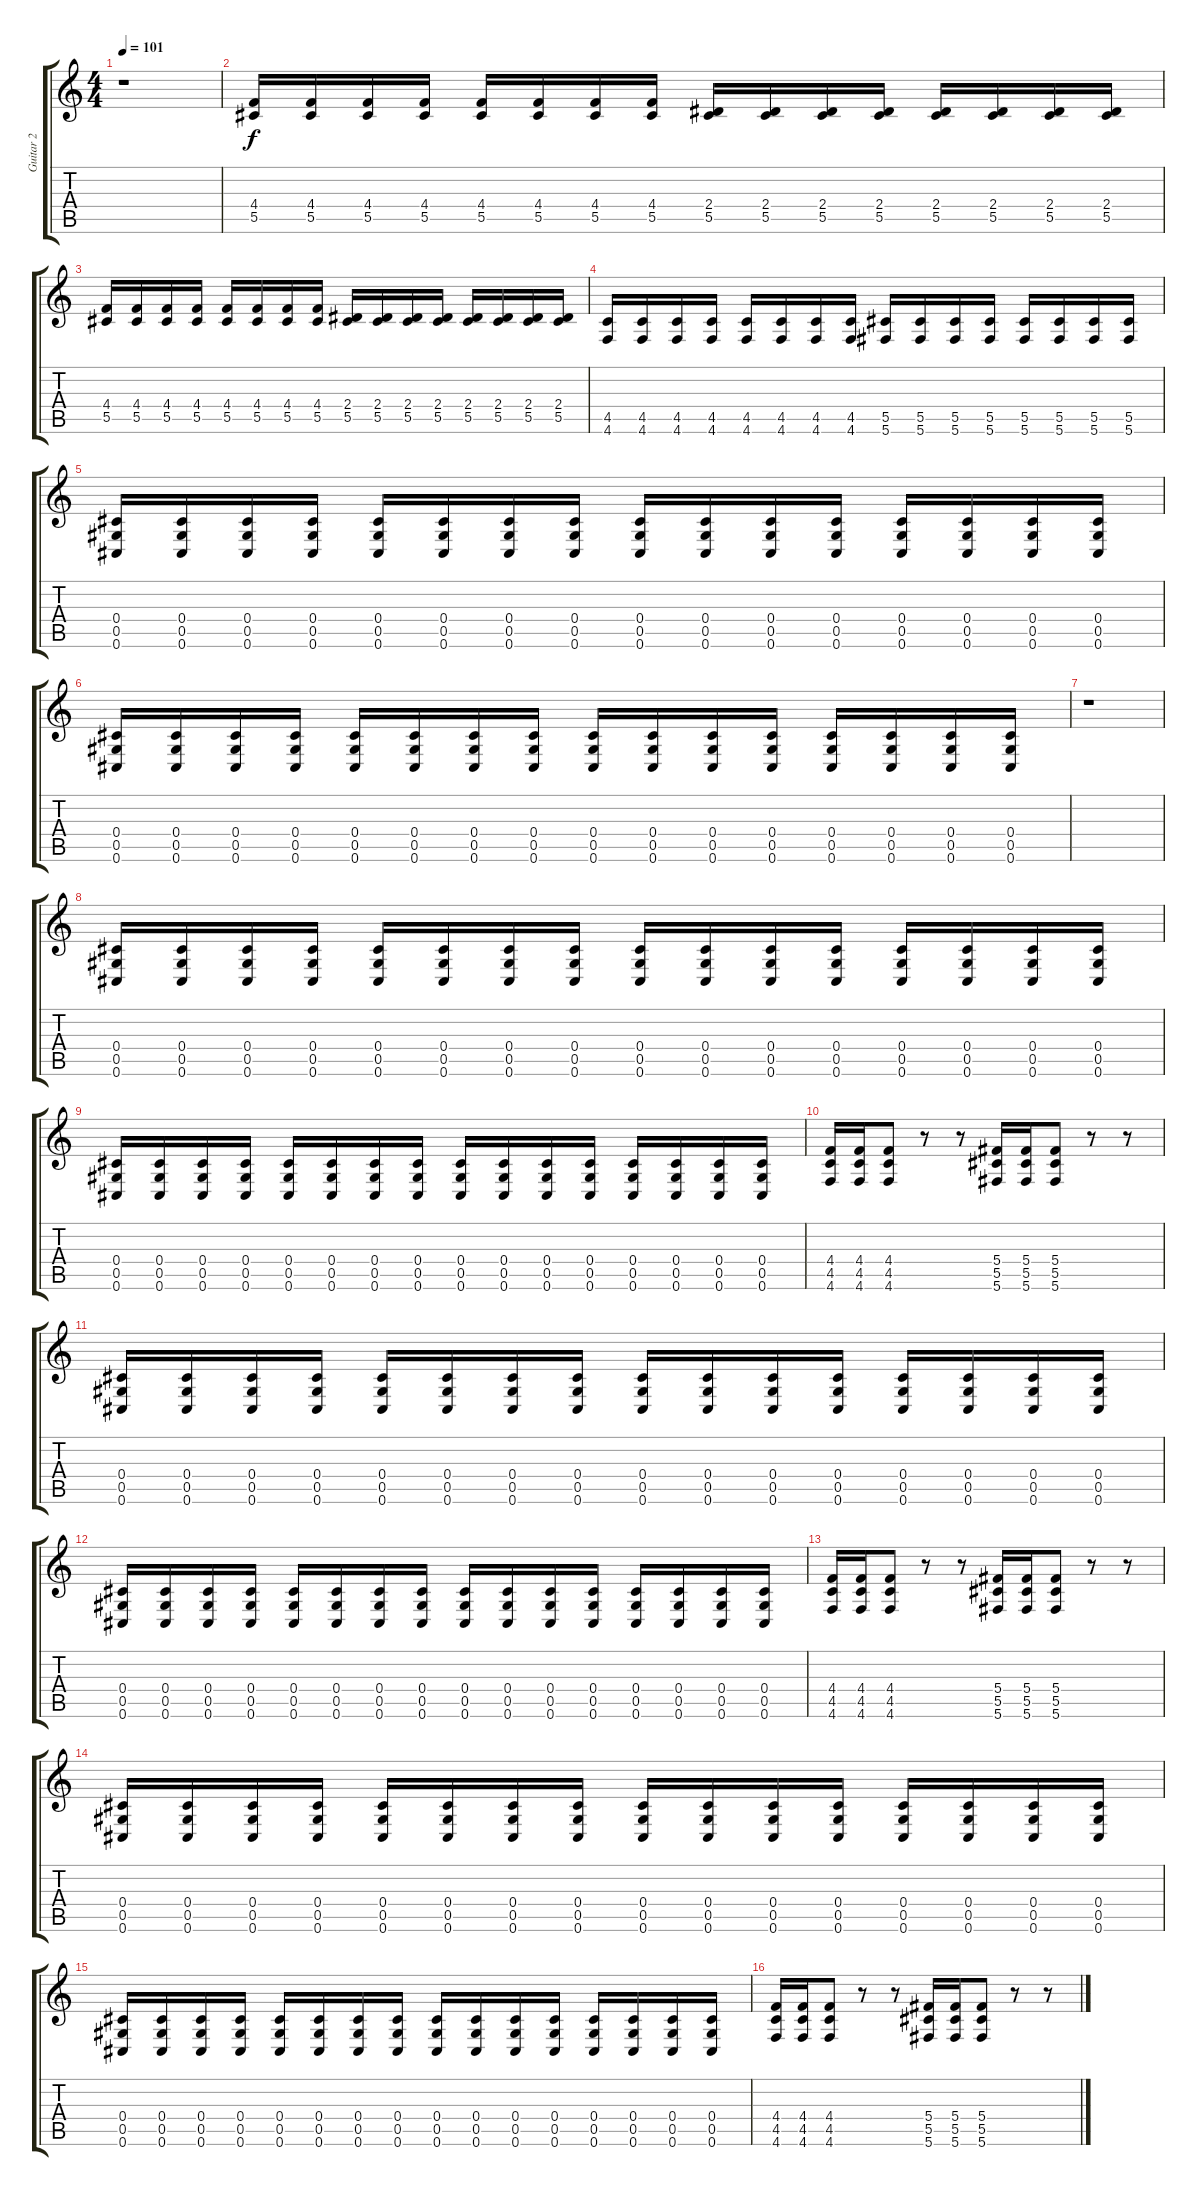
\track ("Guitar 2" "Guitar 2") {instrument distortionguitar}
\staff {score tabs}
\tuning (Eb4 Bb3 Gb3 Db3 Ab2 Db2) {hide}
\ts (4 4)
\tempo 101
\clef g2
\ks c
r.1{dy f} |
(4.4 5.5).16 (4.4 5.5).16 (4.4 5.5).16 (4.4 5.5).16 (4.4 5.5).16 (4.4 5.5).16 (4.4 5.5).16 (4.4 5.5).16 (2.4 5.5).16 (2.4 5.5).16 (2.4 5.5).16 (2.4 5.5).16 (2.4 5.5).16 (2.4 5.5).16 (2.4 5.5).16 (2.4 5.5).16 |
(4.4 5.5).16 (4.4 5.5).16 (4.4 5.5).16 (4.4 5.5).16 (4.4 5.5).16 (4.4 5.5).16 (4.4 5.5).16 (4.4 5.5).16 (2.4 5.5).16 (2.4 5.5).16 (2.4 5.5).16 (2.4 5.5).16 (2.4 5.5).16 (2.4 5.5).16 (2.4 5.5).16 (2.4 5.5).16 |
(4.5 4.6).16{volume 15 balance 14 instrument electricguitarjazz} (4.5 4.6).16 (4.5 4.6).16 (4.5 4.6).16 (4.5 4.6).16 (4.5 4.6).16 (4.5 4.6).16 (4.5 4.6).16 (5.5 5.6).16 (5.5 5.6).16 (5.5 5.6).16 (5.5 5.6).16 (5.5 5.6).16 (5.5 5.6).16 (5.5 5.6).16 (5.5 5.6).16 |
(0.4 0.5 0.6).16{balance 8 instrument distortionguitar} (0.4 0.5 0.6).16 (0.4 0.5 0.6).16 (0.4 0.5 0.6).16 (0.4 0.5 0.6).16 (0.4 0.5 0.6).16 (0.4 0.5 0.6).16 (0.4 0.5 0.6).16 (0.4 0.5 0.6).16 (0.4 0.5 0.6).16 (0.4 0.5 0.6).16 (0.4 0.5 0.6).16 (0.4 0.5 0.6).16 (0.4 0.5 0.6).16 (0.4 0.5 0.6).16 (0.4 0.5 0.6).16 |
(0.4 0.5 0.6).16 (0.4 0.5 0.6).16 (0.4 0.5 0.6).16 (0.4 0.5 0.6).16 (0.4 0.5 0.6).16 (0.4 0.5 0.6).16 (0.4 0.5 0.6).16 (0.4 0.5 0.6).16 (0.4 0.5 0.6).16 (0.4 0.5 0.6).16 (0.4 0.5 0.6).16 (0.4 0.5 0.6).16 (0.4 0.5 0.6).16 (0.4 0.5 0.6).16 (0.4 0.5 0.6).16 (0.4 0.5 0.6).16 |
r.1 |
(0.4 0.5 0.6).16 (0.4 0.5 0.6).16 (0.4 0.5 0.6).16 (0.4 0.5 0.6).16 (0.4 0.5 0.6).16 (0.4 0.5 0.6).16 (0.4 0.5 0.6).16 (0.4 0.5 0.6).16 (0.4 0.5 0.6).16 (0.4 0.5 0.6).16 (0.4 0.5 0.6).16 (0.4 0.5 0.6).16 (0.4 0.5 0.6).16 (0.4 0.5 0.6).16 (0.4 0.5 0.6).16 (0.4 0.5 0.6).16 |
(0.4 0.5 0.6).16 (0.4 0.5 0.6).16 (0.4 0.5 0.6).16 (0.4 0.5 0.6).16 (0.4 0.5 0.6).16 (0.4 0.5 0.6).16 (0.4 0.5 0.6).16 (0.4 0.5 0.6).16 (0.4 0.5 0.6).16 (0.4 0.5 0.6).16 (0.4 0.5 0.6).16 (0.4 0.5 0.6).16 (0.4 0.5 0.6).16 (0.4 0.5 0.6).16 (0.4 0.5 0.6).16 (0.4 0.5 0.6).16 |
(4.4 4.5 4.6).16 (4.4 4.5 4.6).16 (4.4 4.5 4.6).8 r.8 r.8 (5.4 5.5 5.6).16 (5.4 5.5 5.6).16 (5.4 5.5 5.6).8 r.8 r.8 |
(0.4 0.5 0.6).16 (0.4 0.5 0.6).16 (0.4 0.5 0.6).16 (0.4 0.5 0.6).16 (0.4 0.5 0.6).16 (0.4 0.5 0.6).16 (0.4 0.5 0.6).16 (0.4 0.5 0.6).16 (0.4 0.5 0.6).16 (0.4 0.5 0.6).16 (0.4 0.5 0.6).16 (0.4 0.5 0.6).16 (0.4 0.5 0.6).16 (0.4 0.5 0.6).16 (0.4 0.5 0.6).16 (0.4 0.5 0.6).16 |
(0.4 0.5 0.6).16 (0.4 0.5 0.6).16 (0.4 0.5 0.6).16 (0.4 0.5 0.6).16 (0.4 0.5 0.6).16 (0.4 0.5 0.6).16 (0.4 0.5 0.6).16 (0.4 0.5 0.6).16 (0.4 0.5 0.6).16 (0.4 0.5 0.6).16 (0.4 0.5 0.6).16 (0.4 0.5 0.6).16 (0.4 0.5 0.6).16 (0.4 0.5 0.6).16 (0.4 0.5 0.6).16 (0.4 0.5 0.6).16 |
(4.4 4.5 4.6).16 (4.4 4.5 4.6).16 (4.4 4.5 4.6).8 r.8 r.8 (5.4 5.5 5.6).16 (5.4 5.5 5.6).16 (5.4 5.5 5.6).8 r.8 r.8 |
(0.4 0.5 0.6).16 (0.4 0.5 0.6).16 (0.4 0.5 0.6).16 (0.4 0.5 0.6).16 (0.4 0.5 0.6).16 (0.4 0.5 0.6).16 (0.4 0.5 0.6).16 (0.4 0.5 0.6).16 (0.4 0.5 0.6).16 (0.4 0.5 0.6).16 (0.4 0.5 0.6).16 (0.4 0.5 0.6).16 (0.4 0.5 0.6).16 (0.4 0.5 0.6).16 (0.4 0.5 0.6).16 (0.4 0.5 0.6).16 |
(0.4 0.5 0.6).16 (0.4 0.5 0.6).16 (0.4 0.5 0.6).16 (0.4 0.5 0.6).16 (0.4 0.5 0.6).16 (0.4 0.5 0.6).16 (0.4 0.5 0.6).16 (0.4 0.5 0.6).16 (0.4 0.5 0.6).16 (0.4 0.5 0.6).16 (0.4 0.5 0.6).16 (0.4 0.5 0.6).16 (0.4 0.5 0.6).16 (0.4 0.5 0.6).16 (0.4 0.5 0.6).16 (0.4 0.5 0.6).16 |
(4.4 4.5 4.6).16 (4.4 4.5 4.6).16 (4.4 4.5 4.6).8 r.8 r.8 (5.4 5.5 5.6).16 (5.4 5.5 5.6).16 (5.4 5.5 5.6).8 r.8 r.8
